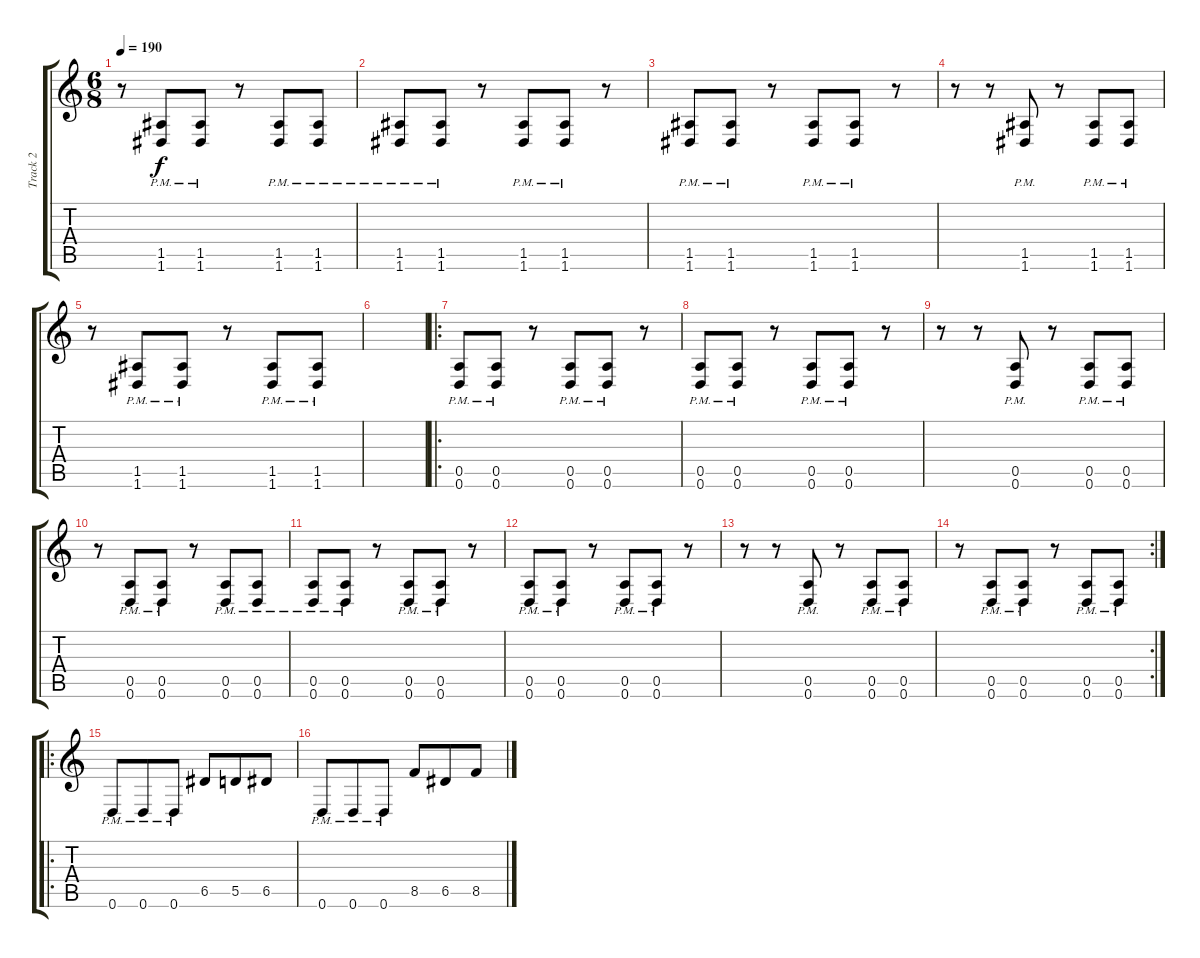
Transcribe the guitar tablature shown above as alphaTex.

\track ("Track 2" "Track 2") {instrument distortionguitar}
\staff {score tabs}
\tuning (E4 B3 G3 D3 A2 D2) {hide}
\ts (6 8)
\tempo 190
\clef g2
\ks c
r.8{dy f} (1.5{pm} 1.6{pm}).8 (1.5{pm} 1.6{pm}).8 r.8 (1.5{pm} 1.6{pm}).8 (1.5{pm} 1.6{pm}).8 |
(1.5{pm} 1.6{pm}).8 (1.5{pm} 1.6{pm}).8 r.8 (1.5{pm} 1.6{pm}).8 (1.5{pm} 1.6{pm}).8 r.8 |
(1.5{pm} 1.6{pm}).8 (1.5{pm} 1.6{pm}).8 r.8 (1.5{pm} 1.6{pm}).8 (1.5{pm} 1.6{pm}).8 r.8 |
r.8 r.8 (1.5{pm} 1.6{pm}).8 r.8 (1.5{pm} 1.6{pm}).8 (1.5{pm} 1.6{pm}).8 |
r.8 (1.5{pm} 1.6{pm}).8 (1.5{pm} 1.6{pm}).8 r.8 (1.5{pm} 1.6{pm}).8 (1.5{pm} 1.6{pm}).8 |
|
\ro
(0.5{pm} 0.6{pm}).8 (0.5{pm} 0.6{pm}).8 r.8 (0.5{pm} 0.6{pm}).8 (0.5{pm} 0.6{pm}).8 r.8 |
(0.5{pm} 0.6{pm}).8 (0.5{pm} 0.6{pm}).8 r.8 (0.5{pm} 0.6{pm}).8 (0.5{pm} 0.6{pm}).8 r.8 |
r.8 r.8 (0.5{pm} 0.6{pm}).8 r.8 (0.5{pm} 0.6{pm}).8 (0.5{pm} 0.6{pm}).8 |
r.8 (0.5{pm} 0.6{pm}).8 (0.5{pm} 0.6{pm}).8 r.8 (0.5{pm} 0.6{pm}).8 (0.5{pm} 0.6{pm}).8 |
(0.5{pm} 0.6{pm}).8 (0.5{pm} 0.6{pm}).8 r.8 (0.5{pm} 0.6{pm}).8 (0.5{pm} 0.6{pm}).8 r.8 |
(0.5{pm} 0.6{pm}).8 (0.5{pm} 0.6{pm}).8 r.8 (0.5{pm} 0.6{pm}).8 (0.5{pm} 0.6{pm}).8 r.8 |
r.8 r.8 (0.5{pm} 0.6{pm}).8 r.8 (0.5{pm} 0.6{pm}).8 (0.5{pm} 0.6{pm}).8 |
\rc 2
r.8 (0.5{pm} 0.6{pm}).8 (0.5{pm} 0.6{pm}).8 r.8 (0.5{pm} 0.6{pm}).8 (0.5{pm} 0.6{pm}).8 |
\ro
0.6{pm}.8 0.6{pm}.8 0.6{pm}.8 6.5.8 5.5.8 6.5.8 |
0.6{pm}.8 0.6{pm}.8 0.6{pm}.8 8.5.8 6.5.8 8.5.8
